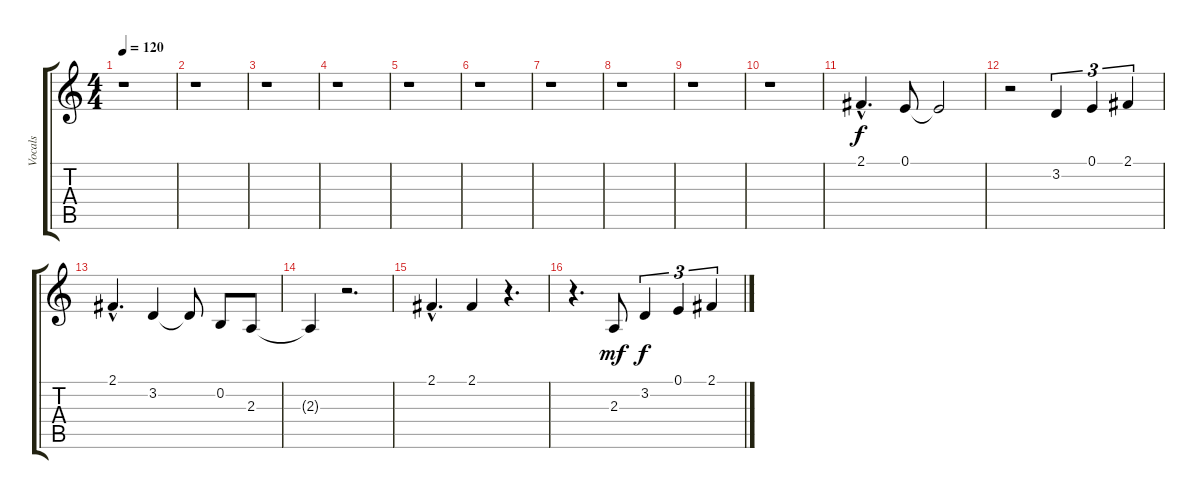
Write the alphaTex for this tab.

\track ("Vocals" "Vocals") {instrument flute}
\staff {score tabs}
\tuning (E4 B3 G3 D3 A2 E2) {hide}
\ts (4 4)
\tempo 120
\clef g2
\ks c
r.1{dy f instrument flute} |
r.1 |
r.1 |
r.1 |
r.1 |
r.1 |
r.1 |
r.1 |
r.1 |
r.1 |
2.1{hac}.4{d} 0.1.8 0.1{t}.2 |
r.2 3.2.4{tu (3 2)} 0.1.4{tu (3 2)} 2.1.4{tu (3 2)} |
2.1{hac}.4{d} 3.2.4 3.2{t}.8 0.2.8 2.3.8 |
2.3{t}.4 r.2{d} |
2.1{hac}.4{d} 2.1.4 r.4{d} |
r.4{d} 2.3.8{dy mf} 3.2.4{tu (3 2) dy f} 0.1.4{tu (3 2)} 2.1.4{tu (3 2)}
